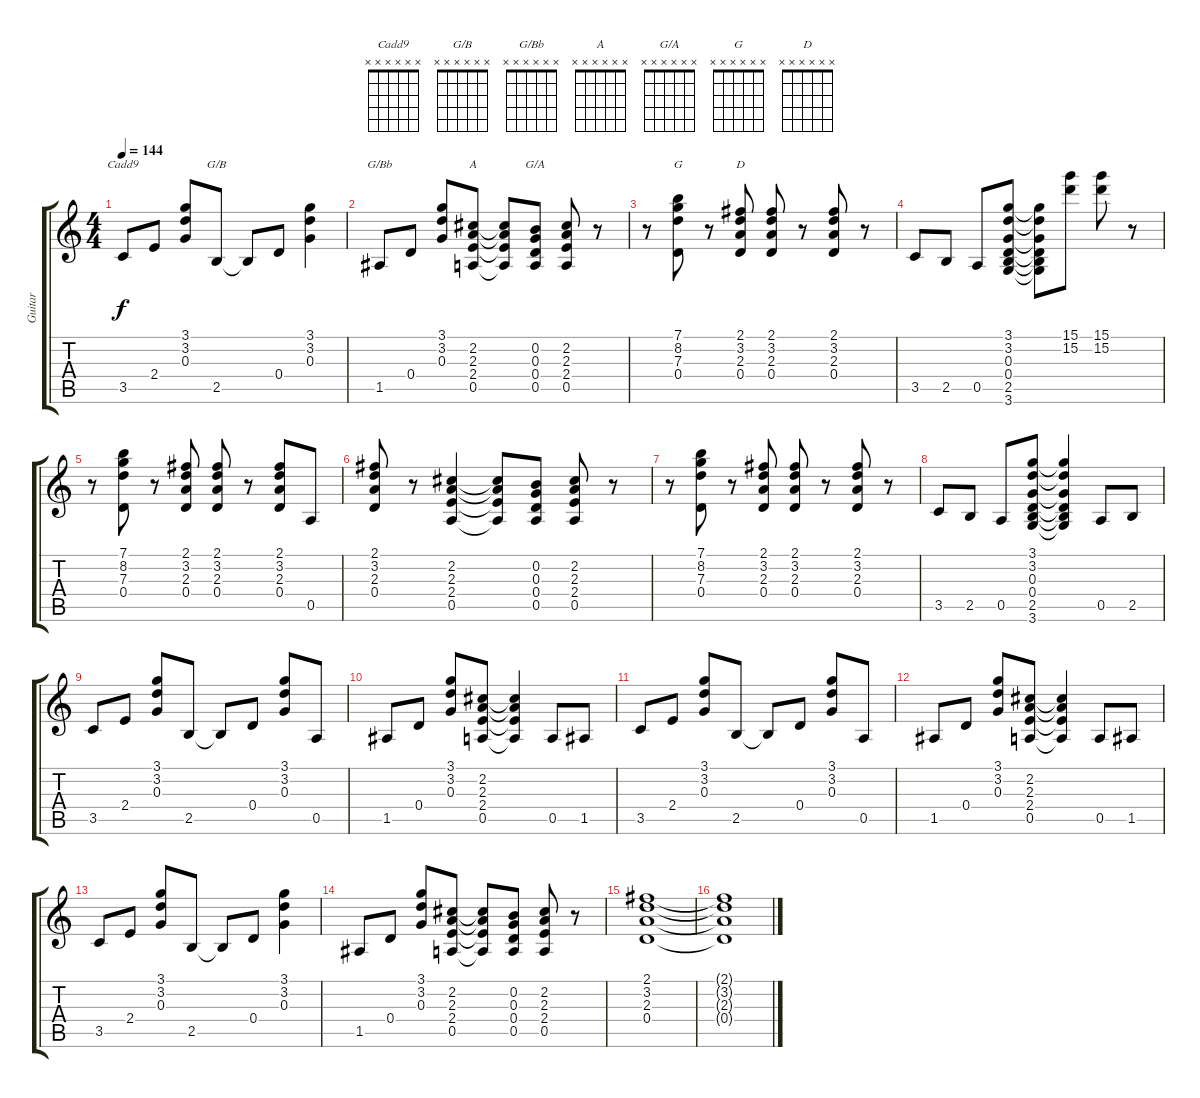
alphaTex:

\track ("Guitar" "Guitar") {instrument distortionguitar}
\staff {score tabs}
\tuning (E4 B3 G3 D3 A2 E2) {hide}
\chord ("Cadd9" x x x x x x)
\chord ("G/B" x x x x x x)
\chord ("G/Bb" x x x x x x)
\chord ("A" x x x x x x)
\chord ("G/A" x x x x x x)
\chord ("G" x x x x x x)
\chord ("D" x x x x x x)
\ts (4 4)
\tempo 144
\clef g2
\ks c
3.5.8{ch "Cadd9" dy f} 2.4.8 (3.1 3.2 0.3).8 2.5.8{ch "G/B"} 2.5{t}.8 0.4.8 (3.1 3.2 0.3).4 |
1.5.8{ch "G/Bb"} 0.4.8 (3.1 3.2 0.3).8 (2.2 2.3 2.4 0.5).8{ch "A"} (2.2{t} 2.3{t} 2.4{t} 0.5{t}).8 (0.2 0.3 0.4 0.5).8{ch "G/A"} (2.2 2.3 2.4 0.5).8 r.8 |
r.8 (7.1 8.2 7.3 0.4).8{ch "G"} r.8 (2.1 3.2 2.3 0.4).8{ch "D"} (2.1 3.2 2.3 0.4).8 r.8 (2.1 3.2 2.3 0.4).8 r.8 |
3.5.8 2.5.8 0.5.8 (3.1 3.2 0.3 0.4 2.5 3.6).8 (3.1{t} 3.2{t} 0.3{t} 0.4{t} 2.5{t} 3.6{t}).8 (15.1 15.2).8 (15.1 15.2).8 r.8 |
r.8 (7.1 8.2 7.3 0.4).8 r.8 (2.1 3.2 2.3 0.4).8 (2.1 3.2 2.3 0.4).8 r.8 (2.1 3.2 2.3 0.4).8 0.5.8 |
(2.1 3.2 2.3 0.4).8 r.8 (2.2 2.3 2.4 0.5).4 (2.2{t} 2.3{t} 2.4{t} 0.5{t}).8 (0.2 0.3 0.4 0.5).8 (2.2 2.3 2.4 0.5).8 r.8 |
r.8 (7.1 8.2 7.3 0.4).8 r.8 (2.1 3.2 2.3 0.4).8 (2.1 3.2 2.3 0.4).8 r.8 (2.1 3.2 2.3 0.4).8 r.8 |
3.5.8 2.5.8 0.5.8 (3.1 3.2 0.3 0.4 2.5 3.6).8 (3.1{t} 3.2{t} 0.3{t} 0.4{t} 2.5{t} 3.6{t}).4 0.5.8 2.5.8 |
3.5.8 2.4.8 (3.1 3.2 0.3).8 2.5.8 2.5{t}.8 0.4.8 (3.1 3.2 0.3).8 0.5.8 |
1.5.8 0.4.8 (3.1 3.2 0.3).8 (2.2 2.3 2.4 0.5).8 (2.2{t} 2.3{t} 2.4{t} 0.5{t}).4 0.5.8 1.5.8 |
3.5.8 2.4.8 (3.1 3.2 0.3).8 2.5.8 2.5{t}.8 0.4.8 (3.1 3.2 0.3).8 0.5.8 |
1.5.8 0.4.8 (3.1 3.2 0.3).8 (2.2 2.3 2.4 0.5).8 (2.2{t} 2.3{t} 2.4{t} 0.5{t}).4 0.5.8 1.5.8 |
3.5.8 2.4.8 (3.1 3.2 0.3).8 2.5.8 2.5{t}.8 0.4.8 (3.1 3.2 0.3).4 |
1.5.8 0.4.8 (3.1 3.2 0.3).8 (2.2 2.3 2.4 0.5).8 (2.2{t} 2.3{t} 2.4{t} 0.5{t}).8 (0.2 0.3 0.4 0.5).8 (2.2 2.3 2.4 0.5).8 r.8 |
(2.1 3.2 2.3 0.4).1 |
(2.1{t} 3.2{t} 2.3{t} 0.4{t}).1
